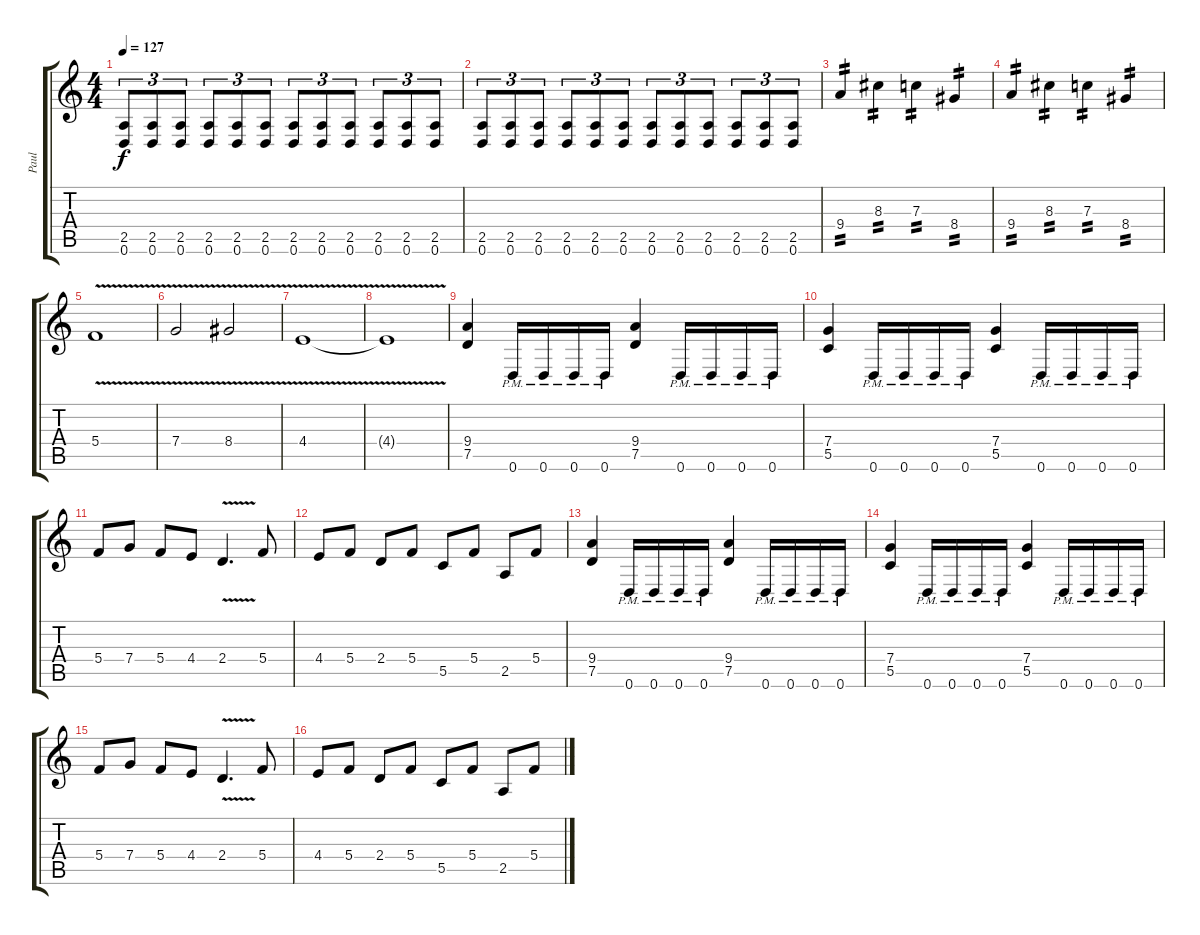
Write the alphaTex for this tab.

\track ("Paul" "Paul") {instrument distortionguitar}
\staff {score tabs}
\tuning (D4 A3 F3 C3 G2 D2) {hide}
\ts (4 4)
\tempo 127
\clef g2
\ks c
(2.5 0.6).8{tu (3 2) dy f} (2.5 0.6).8{tu (3 2)} (2.5 0.6).8{tu (3 2)} (2.5 0.6).8{tu (3 2)} (2.5 0.6).8{tu (3 2)} (2.5 0.6).8{tu (3 2)} (2.5 0.6).8{tu (3 2)} (2.5 0.6).8{tu (3 2)} (2.5 0.6).8{tu (3 2)} (2.5 0.6).8{tu (3 2)} (2.5 0.6).8{tu (3 2)} (2.5 0.6).8{tu (3 2)} |
(2.5 0.6).8{tu (3 2)} (2.5 0.6).8{tu (3 2)} (2.5 0.6).8{tu (3 2)} (2.5 0.6).8{tu (3 2)} (2.5 0.6).8{tu (3 2)} (2.5 0.6).8{tu (3 2)} (2.5 0.6).8{tu (3 2)} (2.5 0.6).8{tu (3 2)} (2.5 0.6).8{tu (3 2)} (2.5 0.6).8{tu (3 2)} (2.5 0.6).8{tu (3 2)} (2.5 0.6).8{tu (3 2)} |
9.4.4{tp 2} 8.3.4{tp 2} 7.3.4{tp 2} 8.4.4{tp 2} |
9.4.4{tp 2} 8.3.4{tp 2} 7.3.4{tp 2} 8.4.4{tp 2} |
5.4{v}.1 |
7.4{v}.2 8.4{v}.2 |
4.4{v}.1 |
4.4{t}.1 |
(9.4 7.5).4 0.6{pm}.16 0.6{pm}.16 0.6{pm}.16 0.6{pm}.16 (9.4 7.5).4 0.6{pm}.16 0.6{pm}.16 0.6{pm}.16 0.6{pm}.16 |
(7.4 5.5).4 0.6{pm}.16 0.6{pm}.16 0.6{pm}.16 0.6{pm}.16 (7.4 5.5).4 0.6{pm}.16 0.6{pm}.16 0.6{pm}.16 0.6{pm}.16 |
5.4.8 7.4.8 5.4.8 4.4.8 2.4{v}.4{d} 5.4.8 |
4.4.8 5.4.8 2.4.8 5.4.8 5.5.8 5.4.8 2.5.8 5.4.8 |
(9.4 7.5).4 0.6{pm}.16 0.6{pm}.16 0.6{pm}.16 0.6{pm}.16 (9.4 7.5).4 0.6{pm}.16 0.6{pm}.16 0.6{pm}.16 0.6{pm}.16 |
(7.4 5.5).4 0.6{pm}.16 0.6{pm}.16 0.6{pm}.16 0.6{pm}.16 (7.4 5.5).4 0.6{pm}.16 0.6{pm}.16 0.6{pm}.16 0.6{pm}.16 |
5.4.8 7.4.8 5.4.8 4.4.8 2.4{v}.4{d} 5.4.8 |
4.4.8 5.4.8 2.4.8 5.4.8 5.5.8 5.4.8 2.5.8 5.4.8
